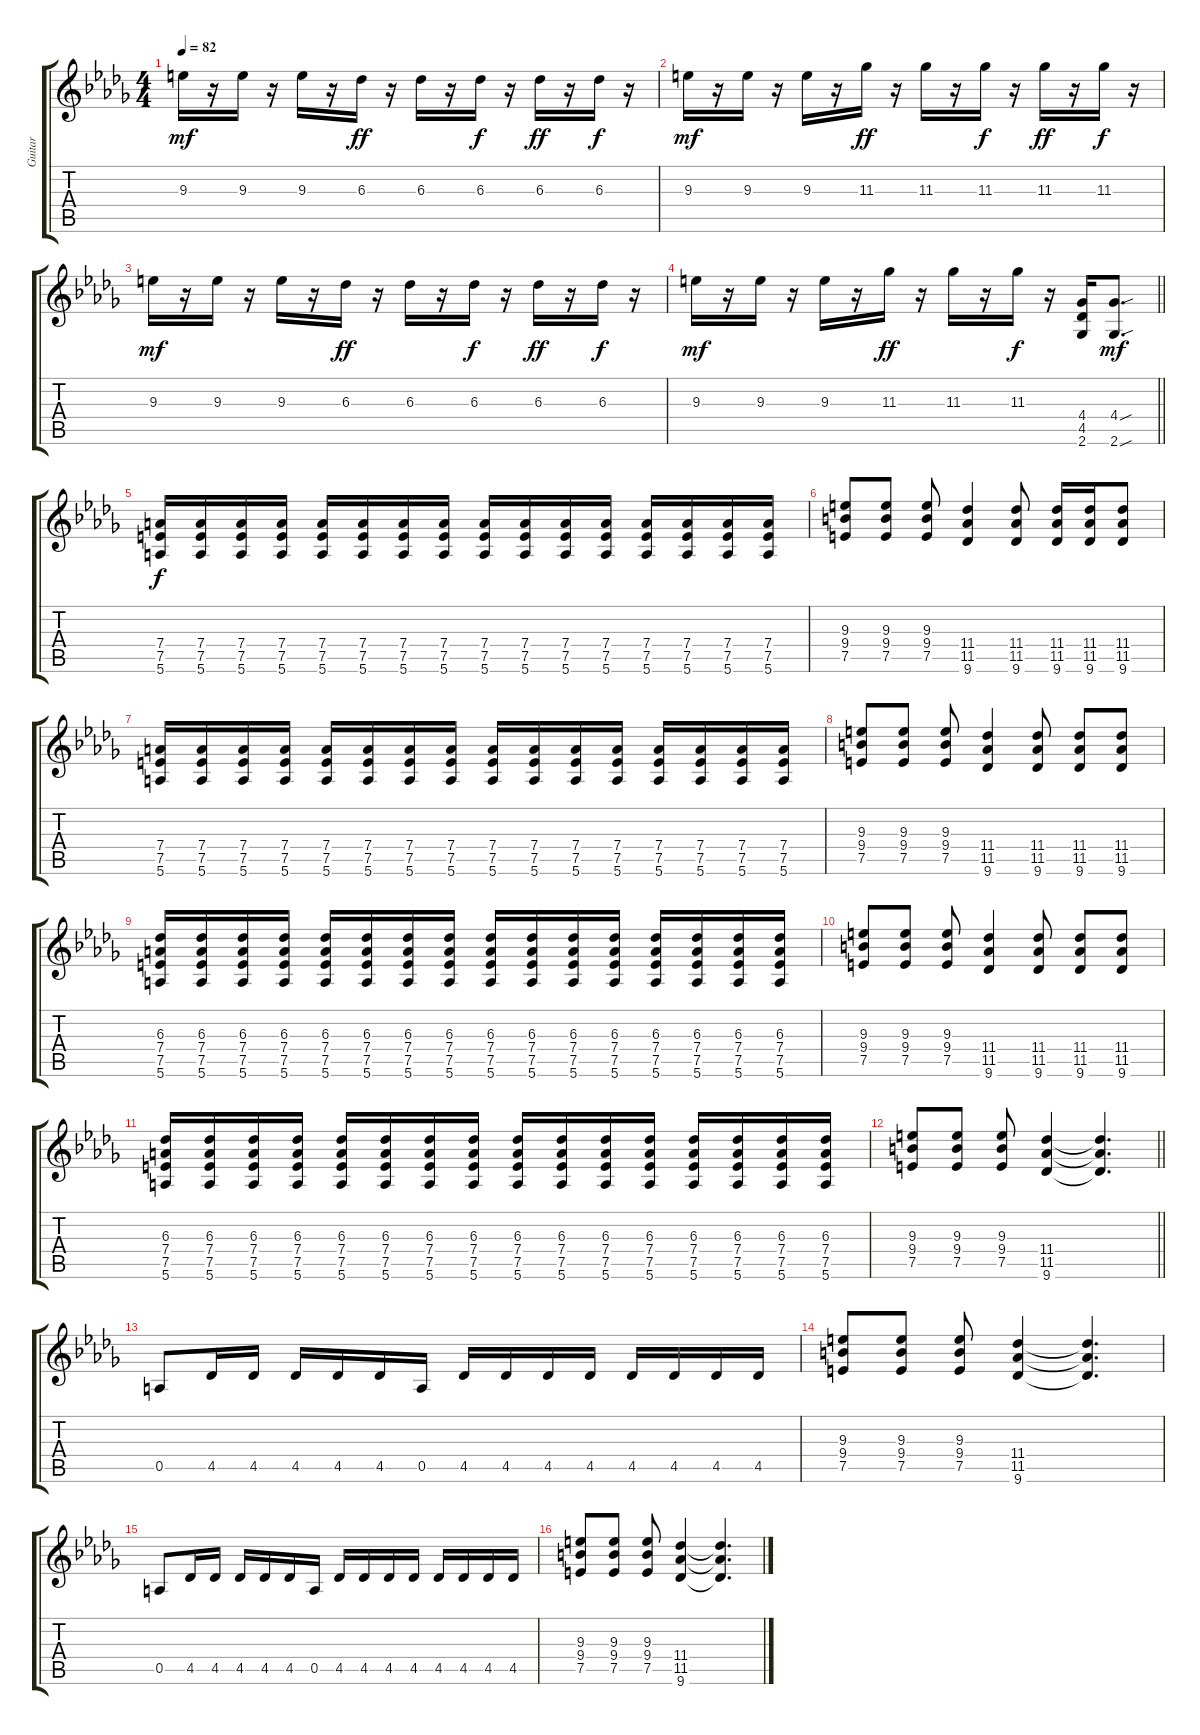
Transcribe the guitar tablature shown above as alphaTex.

\track ("Guitar" "Guitar") {instrument overdrivenguitar}
\staff {score tabs}
\tuning (E4 B3 G3 D3 A2 E2) {hide}
\ts (4 4)
\tempo 82
\clef g2
\ks db
9.3.16{dy mf volume 9} r.16{volume 2} 9.3.16 r.16 9.3.16 r.16 6.3.16{dy ff volume 9} r.16{volume 2} 6.3.16 r.16 6.3.16{dy f} r.16 6.3.16{dy ff} r.16 6.3.16{dy f} r.16 |
9.3.16{dy mf volume 9} r.16{volume 2} 9.3.16 r.16 9.3.16 r.16 11.3.16{dy ff volume 9} r.16{volume 2} 11.3.16 r.16 11.3.16{dy f} r.16 11.3.16{dy ff} r.16 11.3.16{dy f} r.16 |
9.3.16{dy mf volume 9} r.16{volume 2} 9.3.16 r.16 9.3.16 r.16 6.3.16{dy ff volume 9} r.16{volume 2} 6.3.16 r.16 6.3.16{dy f} r.16 6.3.16{dy ff} r.16 6.3.16{dy f} r.16 |
\barLineRight lightlight
9.3.16{dy mf volume 9} r.16{volume 2} 9.3.16 r.16 9.3.16 r.16 11.3.16{dy ff volume 9} r.16{volume 7} 11.3.16 r.16 11.3.16{dy f} r.16 (4.4 4.5 2.6).16{volume 13} (4.4{sou} 2.6{sou}).8{d dy mf} |
\section ("" "")
(7.4 7.5 5.6).16{dy f} (7.4 7.5 5.6).16 (7.4 7.5 5.6).16 (7.4 7.5 5.6).16 (7.4 7.5 5.6).16 (7.4 7.5 5.6).16 (7.4 7.5 5.6).16 (7.4 7.5 5.6).16 (7.4 7.5 5.6).16 (7.4 7.5 5.6).16 (7.4 7.5 5.6).16 (7.4 7.5 5.6).16 (7.4 7.5 5.6).16 (7.4 7.5 5.6).16 (7.4 7.5 5.6).16 (7.4 7.5 5.6).16 |
(9.3 9.4 7.5).8 (9.3 9.4 7.5).8 (9.3 9.4 7.5).8 (11.4 11.5 9.6).4 (11.4 11.5 9.6).8 (11.4 11.5 9.6).16 (11.4 11.5 9.6).16 (11.4 11.5 9.6).8 |
(7.4 7.5 5.6).16 (7.4 7.5 5.6).16 (7.4 7.5 5.6).16 (7.4 7.5 5.6).16 (7.4 7.5 5.6).16 (7.4 7.5 5.6).16 (7.4 7.5 5.6).16 (7.4 7.5 5.6).16 (7.4 7.5 5.6).16 (7.4 7.5 5.6).16 (7.4 7.5 5.6).16 (7.4 7.5 5.6).16 (7.4 7.5 5.6).16 (7.4 7.5 5.6).16 (7.4 7.5 5.6).16 (7.4 7.5 5.6).16 |
(9.3 9.4 7.5).8 (9.3 9.4 7.5).8 (9.3 9.4 7.5).8 (11.4 11.5 9.6).4 (11.4 11.5 9.6).8 (11.4 11.5 9.6).8 (11.4 11.5 9.6).8 |
(6.3 7.4 7.5 5.6).16 (6.3 7.4 7.5 5.6).16 (6.3 7.4 7.5 5.6).16 (6.3 7.4 7.5 5.6).16 (6.3 7.4 7.5 5.6).16 (6.3 7.4 7.5 5.6).16 (6.3 7.4 7.5 5.6).16 (6.3 7.4 7.5 5.6).16 (6.3 7.4 7.5 5.6).16 (6.3 7.4 7.5 5.6).16 (6.3 7.4 7.5 5.6).16 (6.3 7.4 7.5 5.6).16 (6.3 7.4 7.5 5.6).16 (6.3 7.4 7.5 5.6).16 (6.3 7.4 7.5 5.6).16 (6.3 7.4 7.5 5.6).16 |
(9.3 9.4 7.5).8 (9.3 9.4 7.5).8 (9.3 9.4 7.5).8 (11.4 11.5 9.6).4 (11.4 11.5 9.6).8 (11.4 11.5 9.6).8 (11.4 11.5 9.6).8 |
(6.3 7.4 7.5 5.6).16 (6.3 7.4 7.5 5.6).16 (6.3 7.4 7.5 5.6).16 (6.3 7.4 7.5 5.6).16 (6.3 7.4 7.5 5.6).16 (6.3 7.4 7.5 5.6).16 (6.3 7.4 7.5 5.6).16 (6.3 7.4 7.5 5.6).16 (6.3 7.4 7.5 5.6).16 (6.3 7.4 7.5 5.6).16 (6.3 7.4 7.5 5.6).16 (6.3 7.4 7.5 5.6).16 (6.3 7.4 7.5 5.6).16 (6.3 7.4 7.5 5.6).16 (6.3 7.4 7.5 5.6).16 (6.3 7.4 7.5 5.6).16 |
\barLineRight lightlight
(9.3 9.4 7.5).8 (9.3 9.4 7.5).8 (9.3 9.4 7.5).8 (11.4 11.5 9.6).4 (11.4{t} 11.5{t} 9.6{t}).4{d} |
\section ("" "")
0.5.8 4.5.16 4.5.16 4.5.16 4.5.16 4.5.16 0.5.16 4.5.16 4.5.16 4.5.16 4.5.16 4.5.16 4.5.16 4.5.16 4.5.16 |
(9.3 9.4 7.5).8 (9.3 9.4 7.5).8 (9.3 9.4 7.5).8 (11.4 11.5 9.6).4 (11.4{t} 11.5{t} 9.6{t}).4{d} |
0.5.8 4.5.16 4.5.16 4.5.16 4.5.16 4.5.16 0.5.16 4.5.16 4.5.16 4.5.16 4.5.16 4.5.16 4.5.16 4.5.16 4.5.16 |
(9.3 9.4 7.5).8 (9.3 9.4 7.5).8 (9.3 9.4 7.5).8 (11.4 11.5 9.6).4 (11.4{t} 11.5{t} 9.6{t}).4{d}
